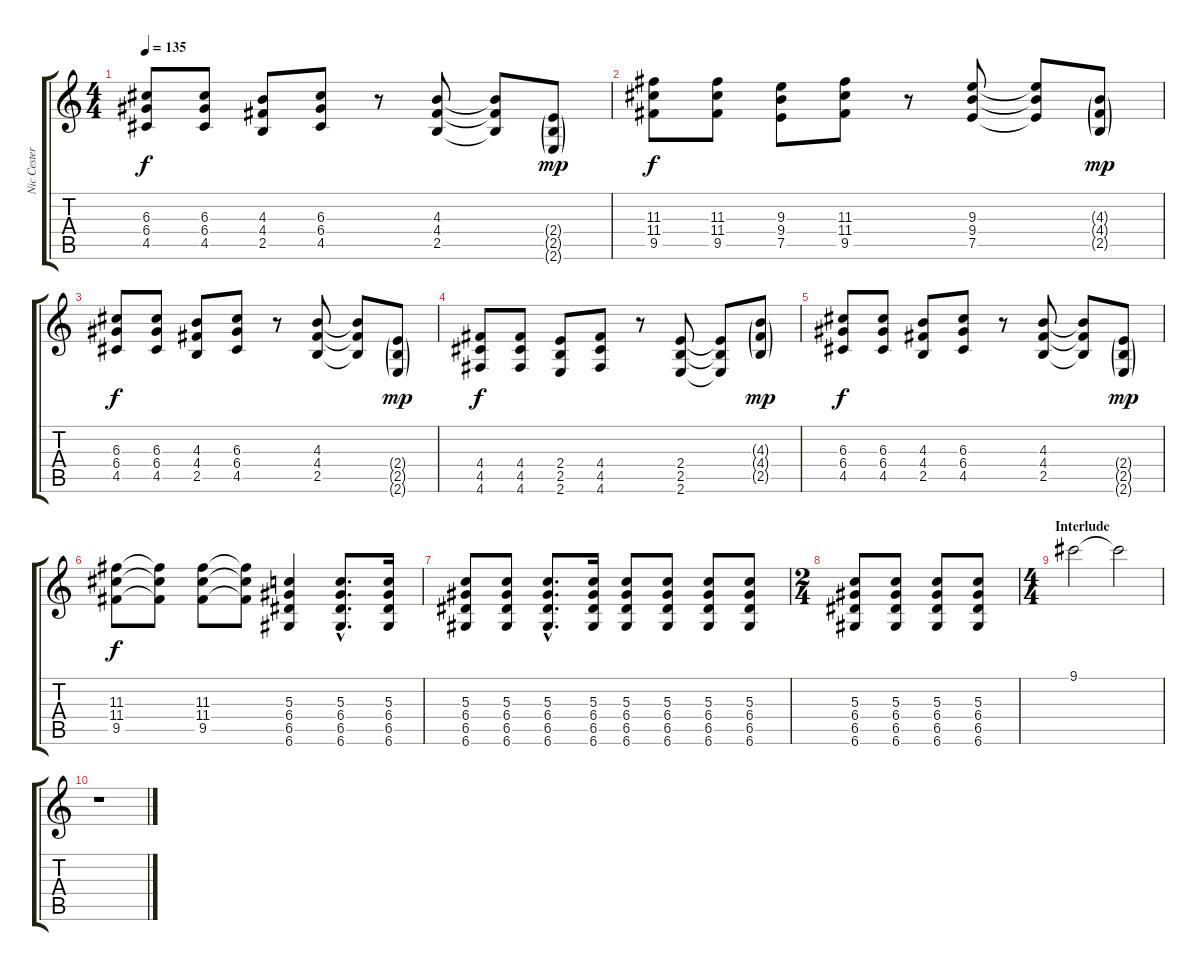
\track ("Nic Cester - Guitar I" "Nic Cester") {instrument overdrivenguitar}
\staff {score tabs}
\tuning (E4 B3 G3 D3 A2 D2) {hide}
\ts (4 4)
\tempo 135
\clef g2
\ks c
(6.3 6.4 4.5).8{dy f} (6.3 6.4 4.5).8 (4.3 4.4 2.5).8 (6.3 6.4 4.5).8 r.8 (4.3 4.4 2.5).8 (4.3{t} 4.4{t} 2.5{t}).8 (2.4{g} 2.5{g} 2.6{g}).8{dy mp} |
(11.3 11.4 9.5).8{dy f} (11.3 11.4 9.5).8 (9.3 9.4 7.5).8 (11.3 11.4 9.5).8 r.8 (9.3 9.4 7.5).8 (9.3{t} 9.4{t} 7.5{t}).8 (4.3{g} 4.4{g} 2.5{g}).8{dy mp} |
(6.3 6.4 4.5).8{dy f} (6.3 6.4 4.5).8 (4.3 4.4 2.5).8 (6.3 6.4 4.5).8 r.8 (4.3 4.4 2.5).8 (4.3{t} 4.4{t} 2.5{t}).8 (2.4{g} 2.5{g} 2.6{g}).8{dy mp} |
(4.4 4.5 4.6).8{dy f} (4.4 4.5 4.6).8 (2.4 2.5 2.6).8 (4.4 4.5 4.6).8 r.8 (2.4 2.5 2.6).8 (2.4{t} 2.5{t} 2.6{t}).8 (4.3{g} 4.4{g} 2.5{g}).8{dy mp} |
(6.3 6.4 4.5).8{dy f} (6.3 6.4 4.5).8 (4.3 4.4 2.5).8 (6.3 6.4 4.5).8 r.8 (4.3 4.4 2.5).8 (4.3{t} 4.4{t} 2.5{t}).8 (2.4{g} 2.5{g} 2.6{g}).8{dy mp} |
(11.3 11.4 9.5).8{dy f} (11.3{t} 11.4{t} 9.5{t}).8 (11.3 11.4 9.5).8 (11.3{t} 11.4{t} 9.5{t}).8 (5.3 6.4 6.5 6.6).4 (5.3{hac} 6.4{hac} 6.5{hac} 6.6{hac}).8{d} (5.3 6.4 6.5 6.6).16 |
(5.3 6.4 6.5 6.6).8 (5.3 6.4 6.5 6.6).8 (5.3{hac} 6.4{hac} 6.5{hac} 6.6{hac}).8{d} (5.3 6.4 6.5 6.6).16 (5.3 6.4 6.5 6.6).8 (5.3 6.4 6.5 6.6).8 (5.3 6.4 6.5 6.6).8 (5.3 6.4 6.5 6.6).8 |
\ts (2 4)
(5.3 6.4 6.5 6.6).8 (5.3 6.4 6.5 6.6).8 (5.3 6.4 6.5 6.6).8 (5.3 6.4 6.5 6.6).8 |
\ts (4 4)
\section ("" "Interlude")
9.1.2{volume 0} 9.1{t}.2 |
r.1
